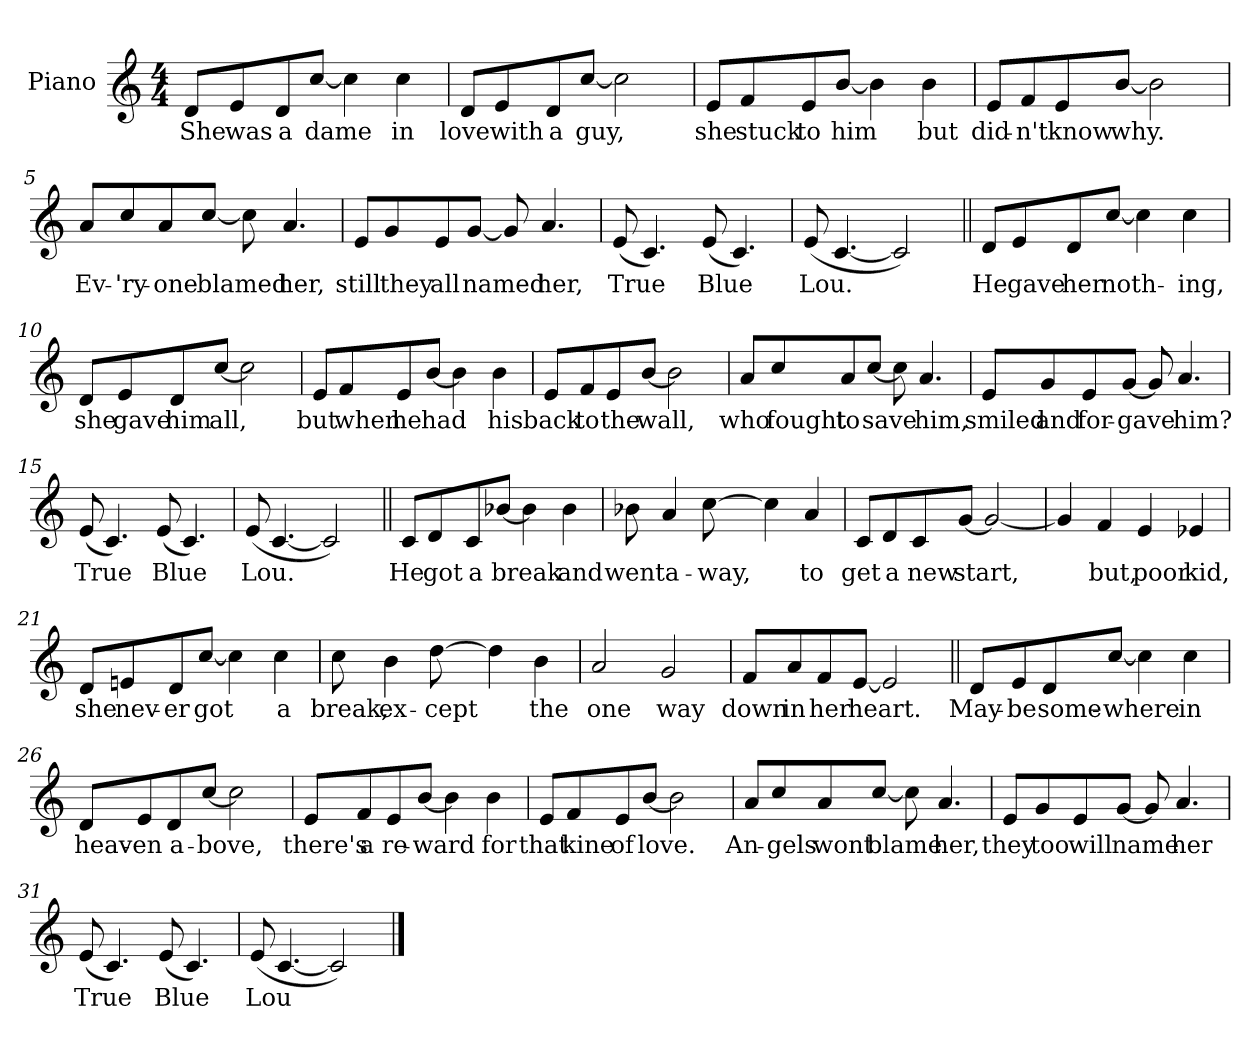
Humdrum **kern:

**kern	**text
*part1	*part1
*staff1	*staff1
*I"Piano	*
*I'Pno.	*
*clefG2	*
*k[]	*
*C:	*
*M4/4	*
=1	=1
8d/L	She
8e/	was
8d/	a
[8cc/J	dame
4cc\]	.
4cc\	in
=2	=2
8d/L	love
8e/	with
8d/	a
[8cc/J	guy,
2cc\]	.
=3	=3
8e/L	she
8f/	stuck
8e/	to
[8b/J	him
4b\]	.
4b\	but
=4	=4
8e/L	did-
8f/	-n't
8e/	know
[8b/J	why.
2b\]	.
!!LO:LB:g=z
=5	=5
8a/L	Ev-
8cc/	-'ry-
8a/	-one
[8cc/J	blamed
8cc\]	.
4.a/	her,
=6	=6
8e/L	still
8g/	they
8e/	all
[8g/J	named
8g/]	.
4.a/	her,
=7	=7
(8e/	True
4.c/)	.
(8e/	Blue
4.c/)	.
=8	=8
(8e/	Lou.
[4.c/	.
2c/])	.
!!LO:LB:g=z
=9||	=9||
8d/L	He
8e/	gave
8d/	her
[8cc/J	noth-
4cc\]	.
4cc\	-ing,
=10	=10
8d/L	she
8e/	gave
8d/	him
[8cc/J	all,
2cc\]	.
=11	=11
8e/L	but
8f/	when
8e/	he
[8b/J	had
4b\]	.
4b\	his
=12	=12
8e/L	back
8f/	to
8e/	the
[8b/J	wall,
2b\]	.
!!LO:LB:g=z
=13	=13
8a/L	who
8cc/	fought
8a/	to
[8cc/J	save
8cc\]	.
4.a/	him,
=14	=14
8e/L	smiled
8g/	and
8e/	for-
[8g/J	-gave
8g/]	.
4.a/	him?
=15	=15
(8e/	True
4.c/)	.
(8e/	Blue
4.c/)	.
=16	=16
(8e/	Lou.
[4.c/	.
2c/])	.
!!LO:LB:g=z
=17||	=17||
8c/L	He
8d/	got
8c/	a
[8b-X/J	break
4b-\]	.
4b-\	and
=18	=18
8b-X\	went
4a/	a-
[8cc\	-way,
4cc\]	.
4a/	to
=19	=19
8c/L	get
8d/	a
8c/	new
[8g/J	start,
2g/_	.
=20	=20
4g/]	.
4f/	but,
4e/	poor
4e-X/	kid,
!!LO:LB:g=z
=21	=21
8d/L	she
8en/	nev-
8d/	-er
[8cc/J	got
4cc\]	.
4cc\	a
=22	=22
8cc\	break,
4b\	ex-
[8dd\	-cept
4dd\]	.
4b\	the
=23	=23
2a/	one
2g/	way
=24	=24
8f/L	down
8a/	in
8f/	her
[8e/J	heart.
2e/]	.
!!LO:LB:g=z
=25||	=25||
8d/L	May-
8e/	-be
8d/	some-
[8cc/J	-where
4cc\]	.
4cc\	in
=26	=26
8d/L	heav-
8e/	-en
8d/	a-
[8cc/J	-bove,
2cc\]	.
=27	=27
8e/L	there's
8f/	a
8e/	re-
[8b/J	-ward
4b\]	.
4b\	for
=28	=28
8e/L	that
8f/	kine
8e/	of
[8b/J	love.
2b\]	.
!!LO:LB:g=z
=29	=29
8a/L	An-
8cc/	-gels
8a/	wont
[8cc/J	blame
8cc\]	.
4.a/	her,
=30	=30
8e/L	they
8g/	too
8e/	will
[8g/J	name
8g/]	.
4.a/	her
=31	=31
(8e/	True
4.c/)	.
(8e/	Blue
4.c/)	.
=32	=32
(8e/	Lou
[4.c/	.
2c/])	.
==	==
*-	*-
